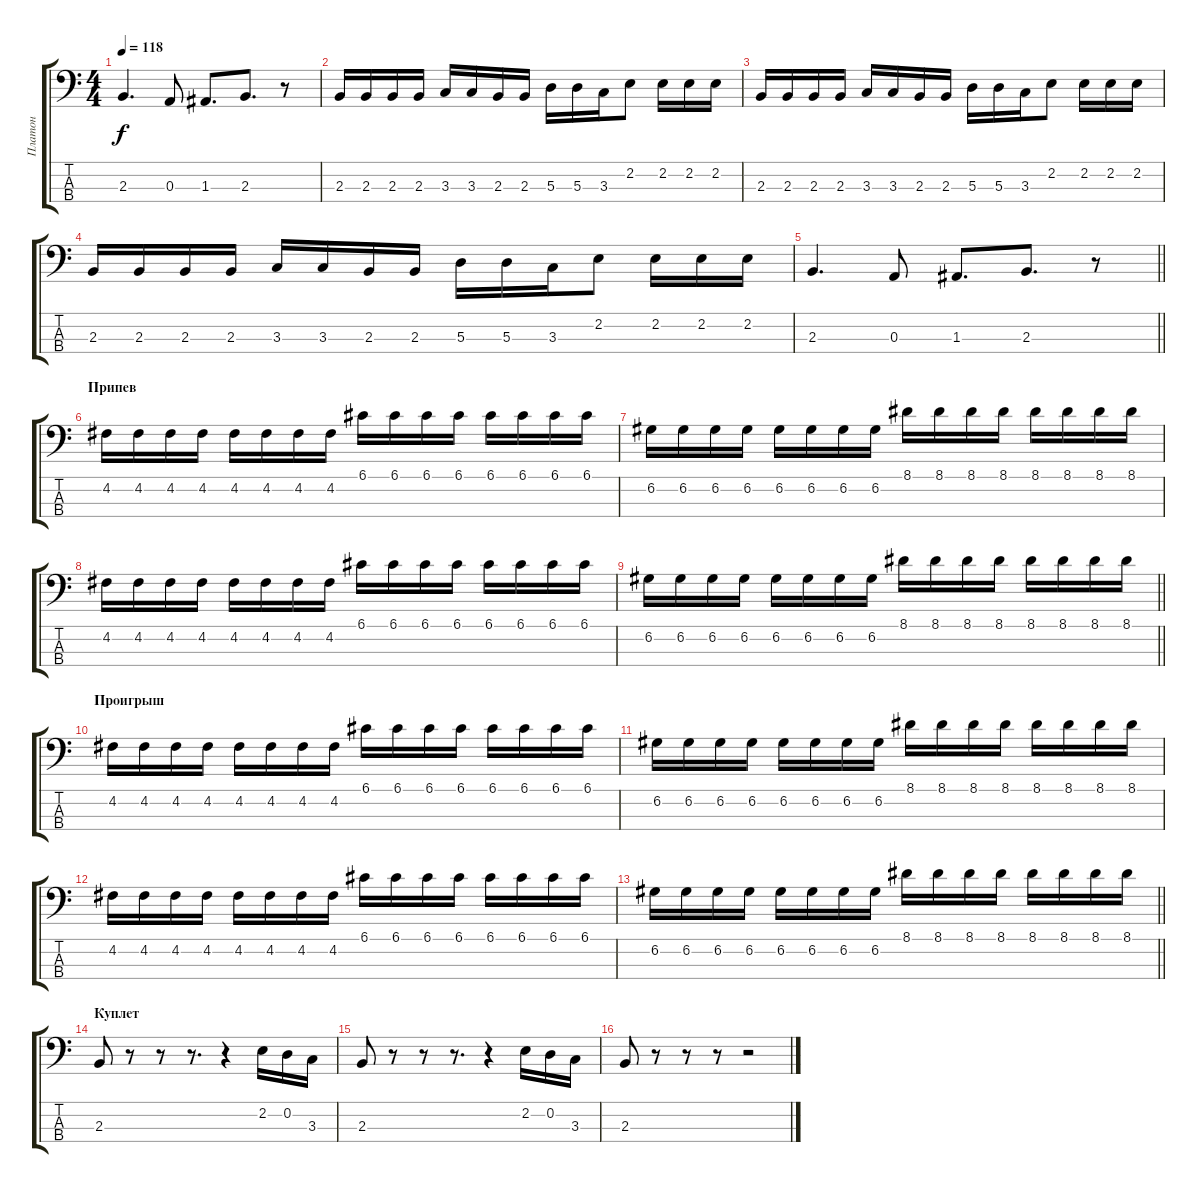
\track ("Платон" "Платон") {instrument electricbassfinger}
\staff {score tabs}
\tuning (G2 D2 A1 E1) {hide}
\ts (4 4)
\tempo 118
\clef f4
\ks c
2.3.4{d dy f} 0.3.8 1.3.8{d} 2.3.8{d} r.8 |
2.3.16 2.3.16 2.3.16 2.3.16 3.3.16 3.3.16 2.3.16 2.3.16 5.3.16 5.3.16 3.3.16 2.2.8 2.2.16 2.2.16 2.2.16 |
2.3.16 2.3.16 2.3.16 2.3.16 3.3.16 3.3.16 2.3.16 2.3.16 5.3.16 5.3.16 3.3.16 2.2.8 2.2.16 2.2.16 2.2.16 |
2.3.16 2.3.16 2.3.16 2.3.16 3.3.16 3.3.16 2.3.16 2.3.16 5.3.16 5.3.16 3.3.16 2.2.8 2.2.16 2.2.16 2.2.16 |
\barLineRight lightlight
2.3.4{d} 0.3.8 1.3.8{d} 2.3.8{d} r.8 |
\section ("" "Припев")
4.2.16 4.2.16 4.2.16 4.2.16 4.2.16 4.2.16 4.2.16 4.2.16 6.1.16 6.1.16 6.1.16 6.1.16 6.1.16 6.1.16 6.1.16 6.1.16 |
6.2.16 6.2.16 6.2.16 6.2.16 6.2.16 6.2.16 6.2.16 6.2.16 8.1.16 8.1.16 8.1.16 8.1.16 8.1.16 8.1.16 8.1.16 8.1.16 |
4.2.16 4.2.16 4.2.16 4.2.16 4.2.16 4.2.16 4.2.16 4.2.16 6.1.16 6.1.16 6.1.16 6.1.16 6.1.16 6.1.16 6.1.16 6.1.16 |
\barLineRight lightlight
6.2.16 6.2.16 6.2.16 6.2.16 6.2.16 6.2.16 6.2.16 6.2.16 8.1.16 8.1.16 8.1.16 8.1.16 8.1.16 8.1.16 8.1.16 8.1.16 |
\section ("" "Проигрыш")
4.2.16 4.2.16 4.2.16 4.2.16 4.2.16 4.2.16 4.2.16 4.2.16 6.1.16 6.1.16 6.1.16 6.1.16 6.1.16 6.1.16 6.1.16 6.1.16 |
6.2.16 6.2.16 6.2.16 6.2.16 6.2.16 6.2.16 6.2.16 6.2.16 8.1.16 8.1.16 8.1.16 8.1.16 8.1.16 8.1.16 8.1.16 8.1.16 |
4.2.16 4.2.16 4.2.16 4.2.16 4.2.16 4.2.16 4.2.16 4.2.16 6.1.16 6.1.16 6.1.16 6.1.16 6.1.16 6.1.16 6.1.16 6.1.16 |
\barLineRight lightlight
6.2.16 6.2.16 6.2.16 6.2.16 6.2.16 6.2.16 6.2.16 6.2.16 8.1.16 8.1.16 8.1.16 8.1.16 8.1.16 8.1.16 8.1.16 8.1.16 |
\section ("" "Куплет")
2.3.8 r.8 r.8 r.8{d} r.4 2.2.16 0.2.16 3.3.16 |
2.3.8 r.8 r.8 r.8{d} r.4 2.2.16 0.2.16 3.3.16 |
2.3.8 r.8 r.8 r.8 r.2
